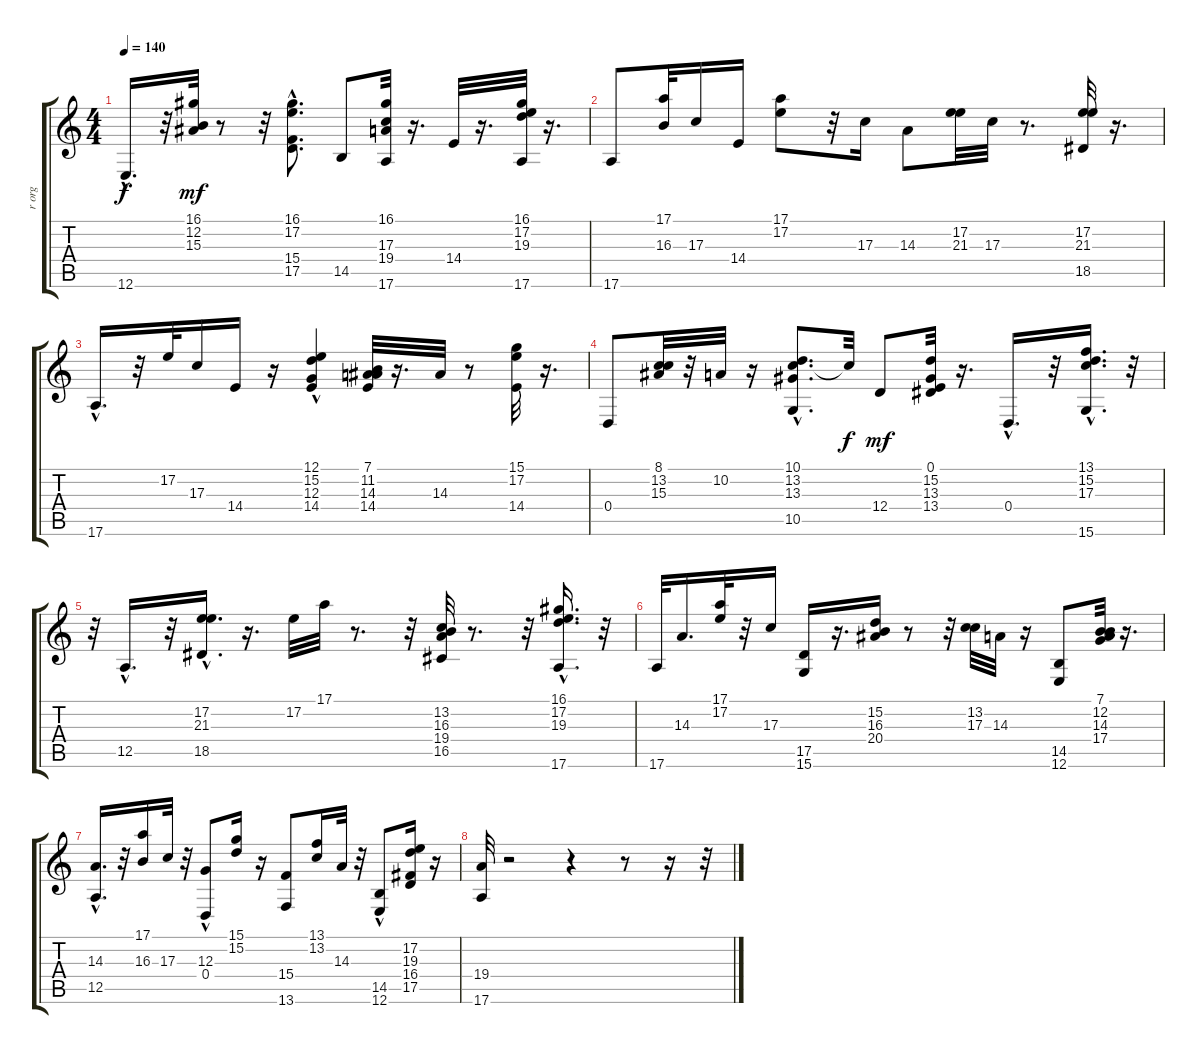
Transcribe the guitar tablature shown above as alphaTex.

\track ("r org" "r org") {instrument rockorgan}
\staff {score tabs}
\tuning (E4 B3 G3 D3 A2 E2) {hide}
\ts (4 4)
\tempo 140
\clef g2
\ks c
12.6{hac t}.16{d dy f} r.32 (16.1 12.2 15.3).32{dy mf} r.8 r.32 (16.1{hac} 17.2{hac} 15.4{hac} 17.5{hac}).8{d} 14.5.8 (16.1 17.3 19.4 17.6).32 r.16{d} 14.4.32 r.16{d} (16.1 17.2 19.3 17.6).32 r.16{d} |
17.6.8 (17.1 16.3).32 17.3.16 14.4.16 (17.1 17.2).8 r.32 17.3.16 14.3.8 (17.2 21.3).32 17.3.32 r.8{d} (17.2 21.3 18.5).32 r.16{d} |
17.6{hac}.16{d} r.32 17.2.32 17.3.16 14.4.16 r.16 (12.1 15.2{hac} 12.3{hac} 14.4{hac}).4 (7.1 11.2 14.3 14.4).32 r.16{d} 14.3.32 r.8 (15.1 17.2 14.4).32 r.16{d} |
0.4.8 (8.1 13.2 15.3).32 r.32 10.2.32 r.16 (10.1{hac} 13.2{hac} 13.3{hac} 10.5{hac}).8{d} 13.2{t}.32{dy f} 12.4.8{dy mf} (0.1 15.2 13.3 13.4).32 r.16{d} 0.4{hac}.16{d} r.32 (13.1{hac} 15.2{hac} 17.3{hac} 15.6).16{d} r.32 |
r.32 12.5{hac}.16{d} r.32 (17.2 21.3 18.5{hac}).16{d} r.16{d} 17.2.32 17.1.32 r.8{d} r.32 (13.2 16.3 19.4 16.5).32 r.8{d} r.32 (16.1{hac} 17.2 19.3 17.6).16{d} r.32 |
17.6.32 14.3.16{d} (17.1 17.2).32 r.32 17.3.16 (17.5 15.6).16 r.16{d} (15.2 16.3 20.4).16 r.8 r.32 (13.2 17.3).32 14.3.32 r.16 (14.5 12.6).8 (7.1 12.2 14.3 17.4).32 r.16{d} |
(14.3{hac} 12.5{hac}).16{d} r.32 (17.1 16.3).16 17.3.32 r.32 (12.3 0.4{hac}).8 (15.1 15.2).16 r.16 (15.4 13.6).8 (13.1 13.2).16 14.3.32 r.32 (14.5 12.6{hac}).8 (17.2 19.3 16.4 17.5).16 r.16 |
(19.4 17.6).32 r.2 r.4 r.8 r.16 r.32
